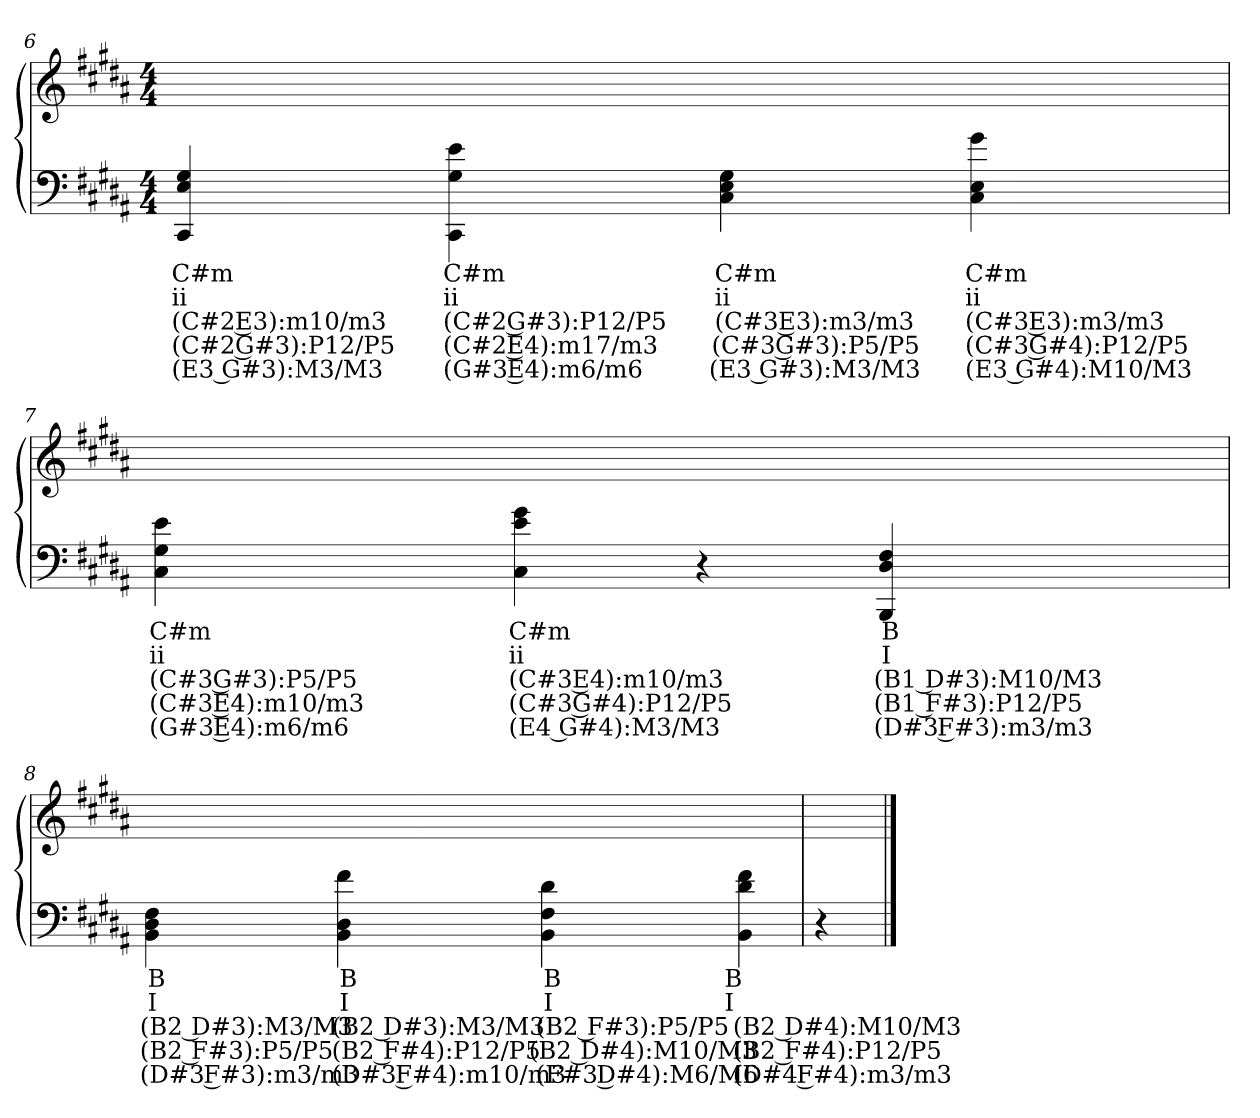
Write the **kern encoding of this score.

**kern	**text	**text	**text	**text	**text	**kern
*part2	*part2	*part2	*part2	*part2	*part2	*part1
*staff2	*staff2	*staff2	*staff2	*staff2	*staff2	*staff1
*clefF4	*	*	*	*	*	*clefG2
*k[f#c#g#d#a#]	*	*	*	*	*	*k[f#c#g#d#a#]
*B:	*	*	*	*	*	*B:
*M4/4	*	*	*	*	*	*M4/4
=6	=6	=6	=6	=6	=6	=6
4CC# 4E 4G#	C#m	ii	(C#2 E3):m10/m3	(C#2 G#3):P12/P5	(E3 G#3):M3/M3	1ryy
4CC# 4G# 4e	C#m	ii	(C#2 G#3):P12/P5	(C#2 E4):m17/m3	(G#3 E4):m6/m6	.
4C# 4E 4G#	C#m	ii	(C#3 E3):m3/m3	(C#3 G#3):P5/P5	(E3 G#3):M3/M3	.
4C# 4E 4g#	C#m	ii	(C#3 E3):m3/m3	(C#3 G#4):P12/P5	(E3 G#4):M10/M3	.
=7	=7	=7	=7	=7	=7	=7
4C# 4G# 4e	C#m	ii	(C#3 G#3):P5/P5	(C#3 E4):m10/m3	(G#3 E4):m6/m6	1ryy
4C# 4e 4g#	C#m	ii	(C#3 E4):m10/m3	(C#3 G#4):P12/P5	(E4 G#4):M3/M3	.
4r	.	.	.	.	.	.
4BBB 4D# 4F#	B	I	(B1 D#3):M10/M3	(B1 F#3):P12/P5	(D#3 F#3):m3/m3	.
=8	=8	=8	=8	=8	=8	=8
4BB 4D# 4F#	B	I	(B2 D#3):M3/M3	(B2 F#3):P5/P5	(D#3 F#3):m3/m3	1ryy
4BB 4D# 4f#	B	I	(B2 D#3):M3/M3	(B2 F#4):P12/P5	(D#3 F#4):m10/m3	.
4BB 4F# 4d#	B	I	(B2 F#3):P5/P5	(B2 D#4):M10/M3	(F#3 D#4):M6/M6	.
4BB 4d# 4f#	B	I	(B2 D#4):M10/M3	(B2 F#4):P12/P5	(D#4 F#4):m3/m3	.
=9	=9	=9	=9	=9	=9	=9
4r	.	.	.	.	.	4ryy
==	==	==	==	==	==	==
*-	*-	*-	*-	*-	*-	*-
